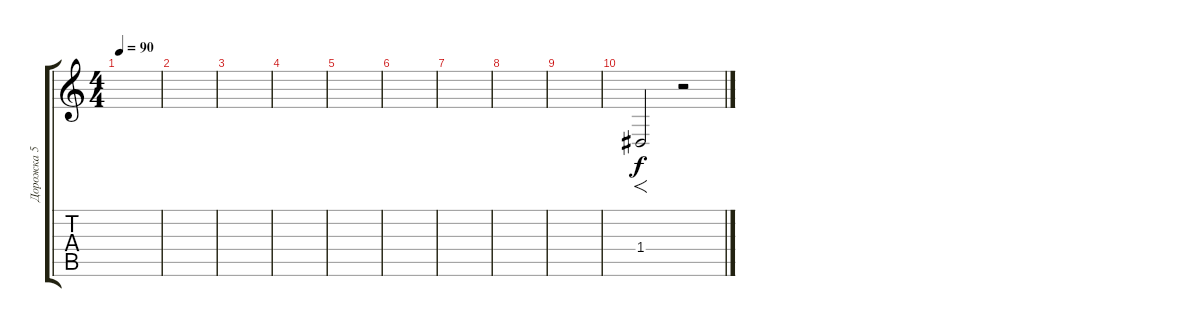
\track ("Дорожка 5" "Дорожка 5") {instrument seashore}
\staff {score tabs}
\tuning (E4 B3 G3 D3 A2 E2) {hide}
\ts (4 4)
\tempo 90
\clef g2
\ks c
|
|
|
|
|
|
|
|
|
1.4.2{f} r.2
